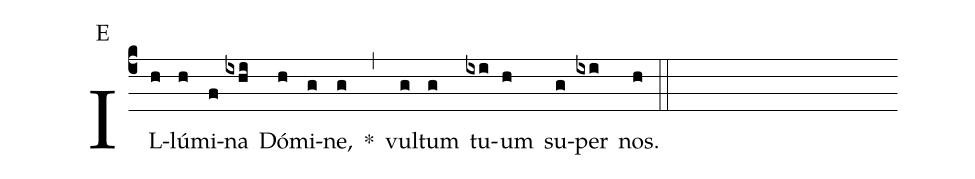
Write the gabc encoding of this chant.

mode: E;
%%
(c4)
IL(h)lú(h)mi(f)na(ixhi) Dó(h)mi(g)ne,(g) *(,)
vul(g)tum(g) tu(ixi)um(h) su(g)per(ixi) nos.(h) (::)
